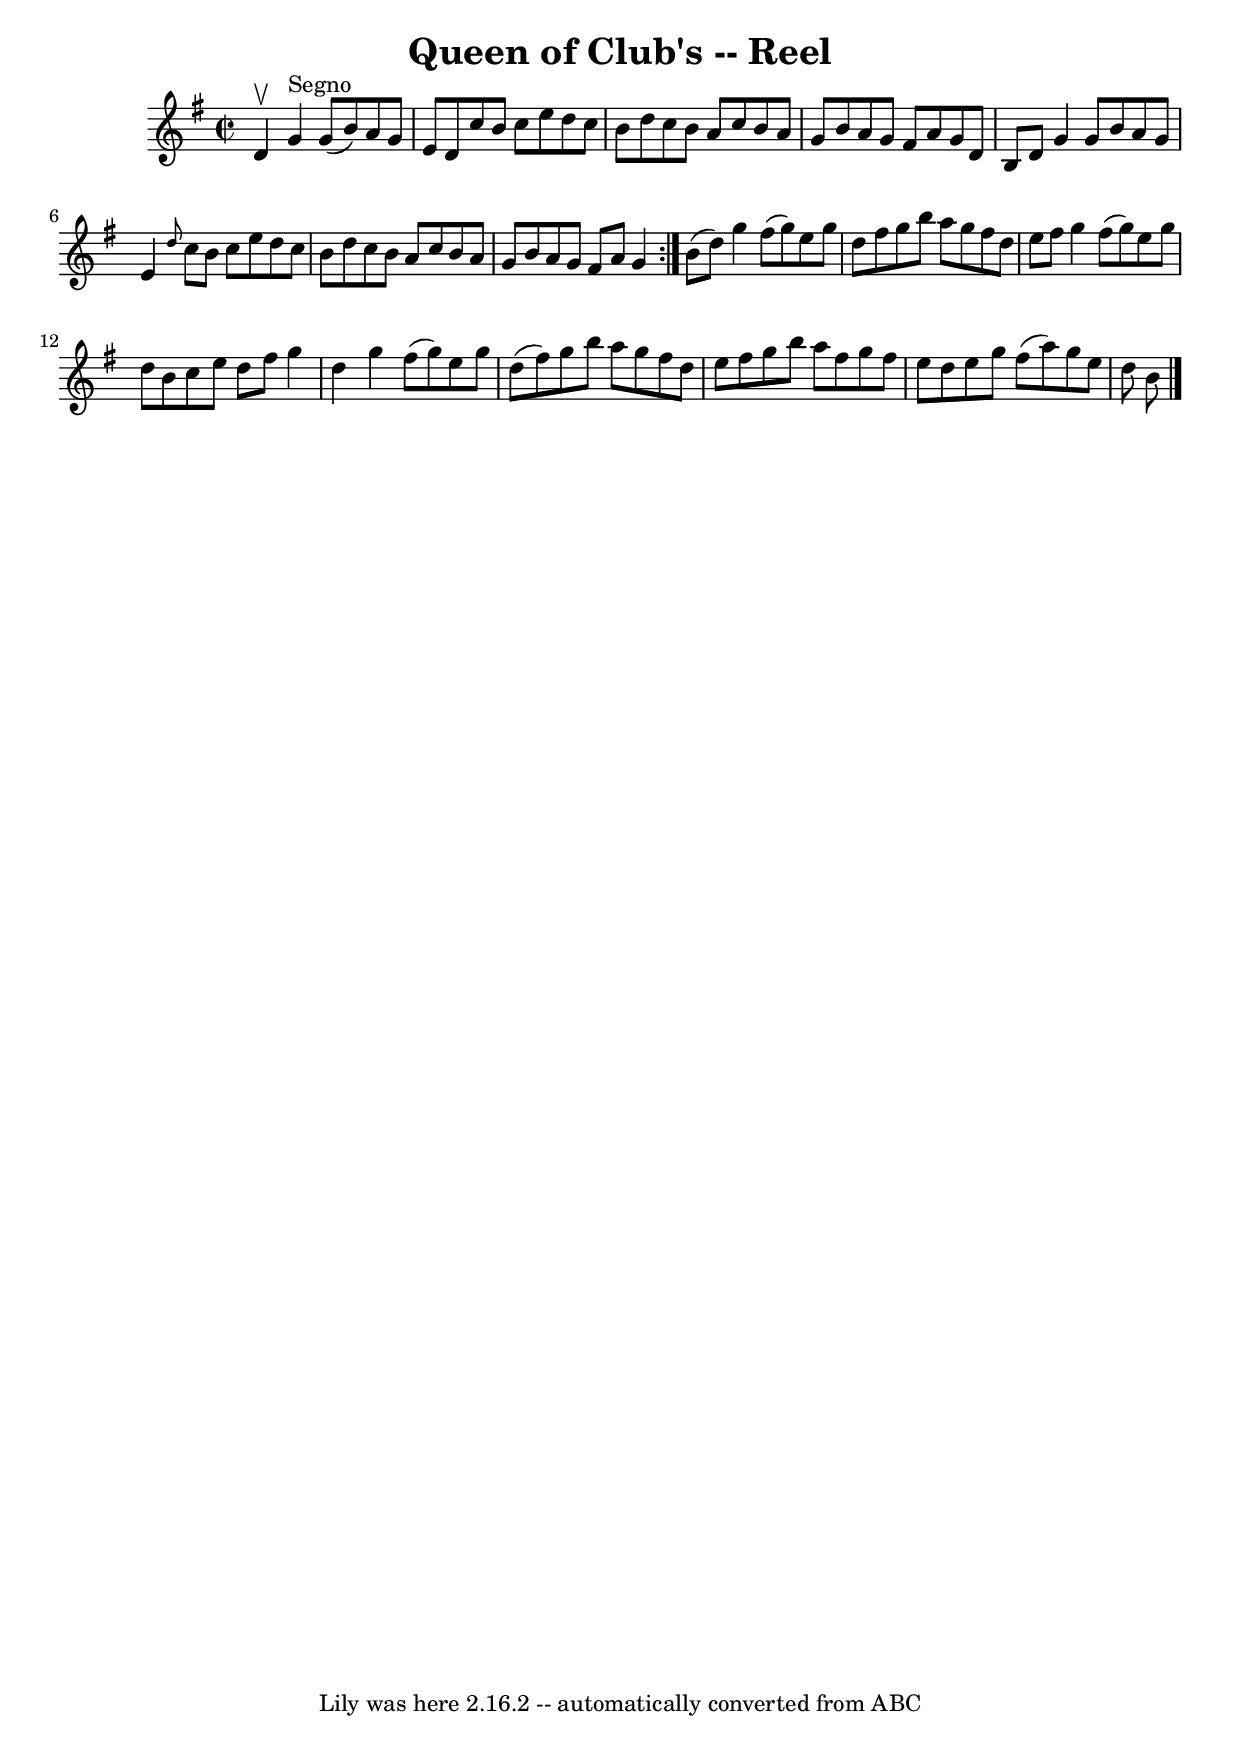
\version "2.16.2"
\include "Mammoth.ily"
\header {
  %% book = "Ryan's Mammoth Collection"
  crossRefNumber = "1"
  footnotes = "\\\\225"
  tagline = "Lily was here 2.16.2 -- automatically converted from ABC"
  title = "Queen of Club's -- Reel"

}
voicedefault =  {



  \repeat volta 2 {

    \override Staff.TimeSignature #'style = #'C
    \time 2/2 
    \key g \major
    d'4^\upbow   |
    g'4^"Segno" g'8 (
    b'8) a'8 g'8 e'8 d'8    |
    c''8 b'8 c''8 e''8    
    d''8 c''8 b'8 d''8    |
    c''8 b'8 a'8 c''8 b'8    
    a'8 g'8 b'8    |
    a'8 g'8 fis'8 a'8 g'8 d'8 b8  
    d'8    |
    g'4 g'8 b'8 a'8 g'8 e'4    |
    
    \grace { d''8  
	   } c''8 b'8 c''8 e''8 d''8 c''8 b'8    
    d''8    |
    c''8 b'8 a'8 c''8 b'8 a'8 g'8 b'8     |
    a'8 g'8 fis'8 a'8 g'4  
  } b'8 (d''8) |
  
  g''4 fis''8 (g''8) e''8 g''8 d''8 fis''8    |
  
  g''8 b''8 a''8 g''8 fis''8 d''8 e''8 fis''8    |
  
  g''4 fis''8 (g''8) e''8 g''8 d''8 b'8    |
  c''8    
  e''8 d''8 fis''8 g''4 d''4    |
  g''4 fis''8 (g''8) e''8 g''8 d''8 (fis''8)   |
  g''8 b''8 a''8    
  g''8 fis''8 d''8 e''8 fis''8    |
  g''8 b''8 a''8    
  fis''8 g''8 fis''8 e''8 d''8    |
  e''8 g''8 fis''8 (
  a''8) g''8 e''8 d''8 b'8      \bar "|."   

}

\score{
  <<

    \context Staff="default"
    {
      \voicedefault 
      
    }

  >>
  \layout {
    
  }
  \midi {
  }

}
